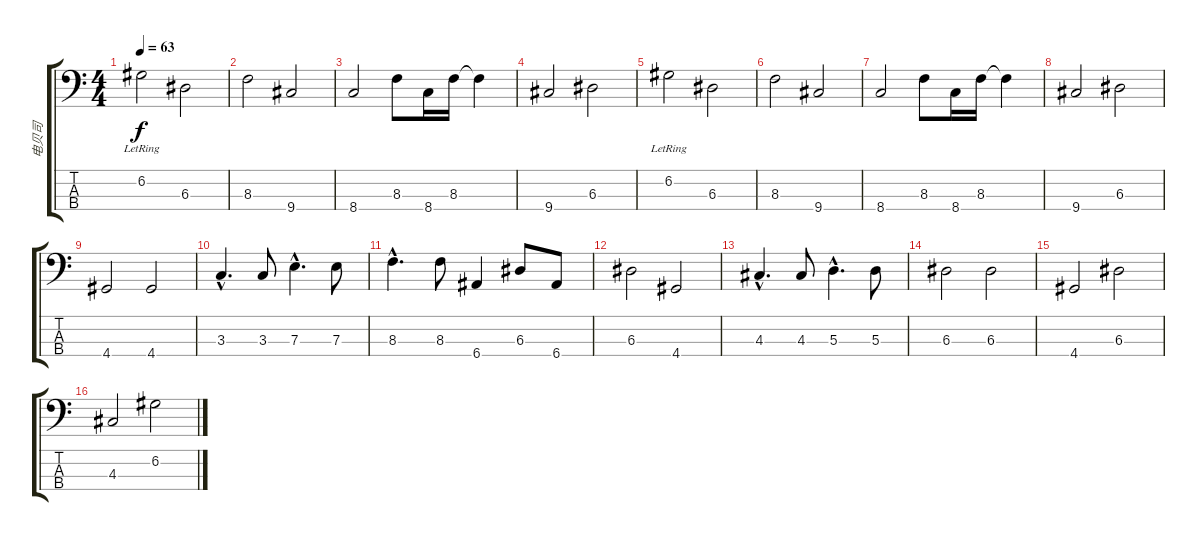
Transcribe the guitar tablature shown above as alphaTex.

\track ("电贝司" "电贝司") {instrument electricbassfinger}
\staff {score tabs}
\tuning (G2 D2 A1 E1) {hide}
\ts (4 4)
\tempo 63
\clef f4
\ks c
6.2{lr}.2{dy f} 6.3.2 |
8.3.2 9.4.2 |
8.4.2 8.3.8 8.4.16 8.3.16 8.3{t}.4 |
9.4.2 6.3.2 |
6.2{lr}.2 6.3.2 |
8.3.2 9.4.2 |
8.4.2 8.3.8 8.4.16 8.3.16 8.3{t}.4 |
9.4.2 6.3.2 |
4.4.2 4.4.2 |
3.3{hac}.4{d} 3.3.8 7.3{hac}.4{d} 7.3.8 |
8.3{hac}.4{d} 8.3.8 6.4.4 6.3.8 6.4.8 |
6.3.2 4.4.2 |
4.3{hac}.4{d} 4.3.8 5.3{hac}.4{d} 5.3.8 |
6.3.2 6.3.2 |
4.4.2 6.3.2 |
4.3.2 6.2.2
